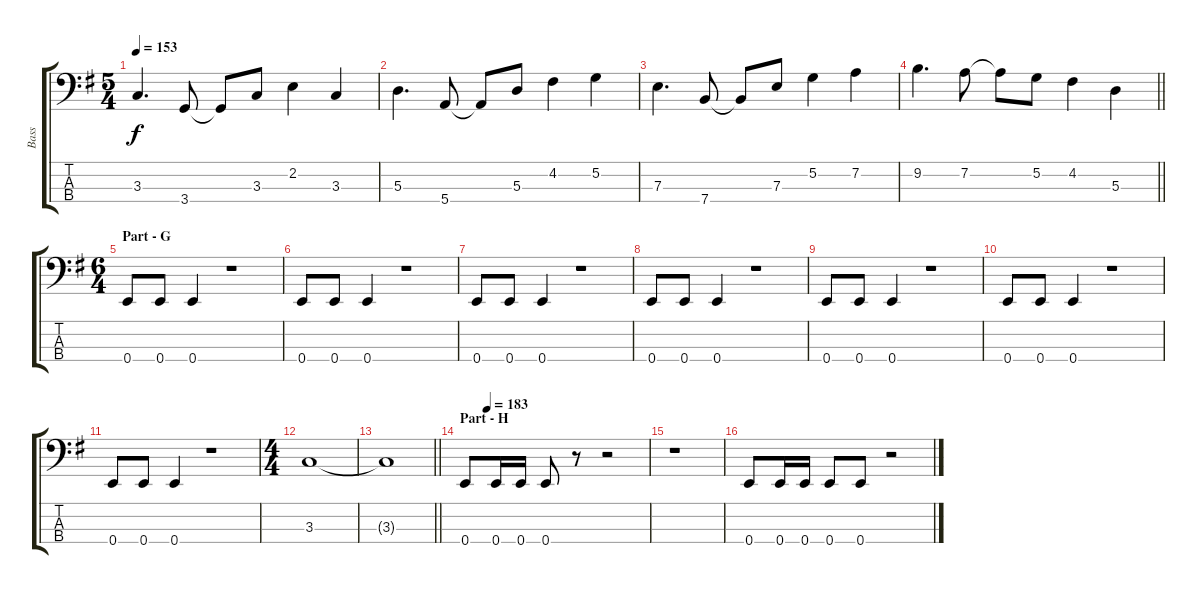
\track ("Bass" "Bass") {instrument electricbassfinger}
\staff {score tabs}
\tuning (G2 D2 A1 E1) {hide}
\ts (5 4)
\tempo 153
\clef f4
\ks g
3.3.4{d dy f} 3.4.8 3.4{t}.8 3.3.8 2.2.4 3.3.4 |
5.3.4{d} 5.4.8 5.4{t}.8 5.3.8 4.2.4 5.2.4 |
7.3.4{d} 7.4.8 7.4{t}.8 7.3.8 5.2.4 7.2.4 |
\barLineRight lightlight
9.2.4{d} 7.2.8 7.2{t}.8 5.2.8 4.2.4 5.3.4 |
\ts (6 4)
\section ("" "Part - G")
0.4.8 0.4.8 0.4.4 r.1 |
0.4.8 0.4.8 0.4.4 r.1 |
0.4.8 0.4.8 0.4.4 r.1 |
0.4.8 0.4.8 0.4.4 r.1 |
0.4.8 0.4.8 0.4.4 r.1 |
0.4.8 0.4.8 0.4.4 r.1 |
0.4.8 0.4.8 0.4.4 r.1 |
\ts (4 4)
3.3.1 |
\barLineRight lightlight
3.3{t}.1 |
\section ("" "Part - H")
\tempo (183 0.125)
0.4.8 0.4.16 0.4.16 0.4.8 r.8 r.2 |
r.1 |
0.4.8 0.4.16 0.4.16 0.4.8 0.4.8 r.2
